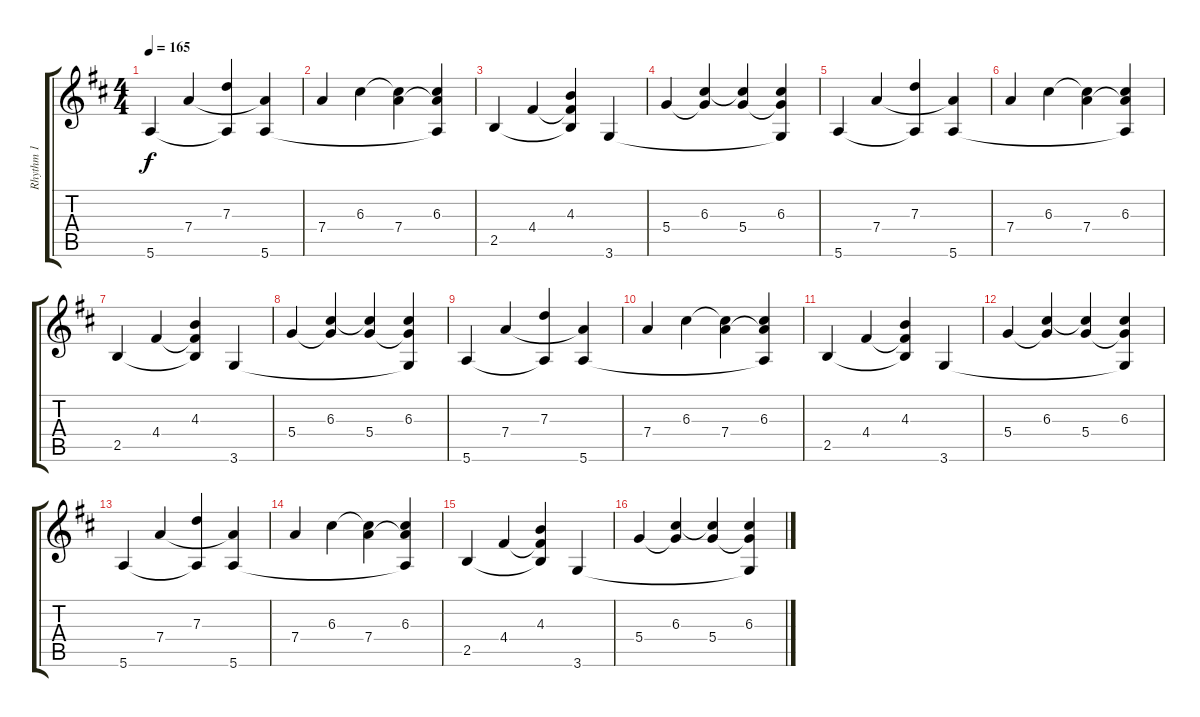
\track ("Rhythm 1" "Rhythm 1") {instrument distortionguitar}
\staff {score tabs}
\tuning (E4 B3 G3 D3 A2 E2) {hide}
\ts (4 4)
\tempo 165
\clef g2
\ks bminor
5.6.4{dy f} 7.4.4 (7.3 5.6{t}).4 (7.4{t} 5.6).4 |
7.4.4 6.3.4 (6.3{t} 7.4).4 (6.3 7.4{t} 5.6{t}).4 |
2.5.4 4.4.4 (4.3 4.4{t} 2.5{t}).4 3.6.4 |
5.4.4 (6.3 5.4{t}).4 (6.3{t} 5.4).4 (6.3 5.4{t} 3.6{t}).4 |
5.6.4 7.4.4 (7.3 5.6{t}).4 (7.4{t} 5.6).4 |
7.4.4 6.3.4 (6.3{t} 7.4).4 (6.3 7.4{t} 5.6{t}).4 |
2.5.4 4.4.4 (4.3 4.4{t} 2.5{t}).4 3.6.4 |
5.4.4 (6.3 5.4{t}).4 (6.3{t} 5.4).4 (6.3 5.4{t} 3.6{t}).4 |
5.6.4 7.4.4 (7.3 5.6{t}).4 (7.4{t} 5.6).4 |
7.4.4 6.3.4 (6.3{t} 7.4).4 (6.3 7.4{t} 5.6{t}).4 |
2.5.4 4.4.4 (4.3 4.4{t} 2.5{t}).4 3.6.4 |
5.4.4 (6.3 5.4{t}).4 (6.3{t} 5.4).4 (6.3 5.4{t} 3.6{t}).4 |
5.6.4 7.4.4 (7.3 5.6{t}).4 (7.4{t} 5.6).4 |
7.4.4 6.3.4 (6.3{t} 7.4).4 (6.3 7.4{t} 5.6{t}).4 |
2.5.4 4.4.4 (4.3 4.4{t} 2.5{t}).4 3.6.4 |
5.4.4 (6.3 5.4{t}).4 (6.3{t} 5.4).4 (6.3 5.4{t} 3.6{t}).4
